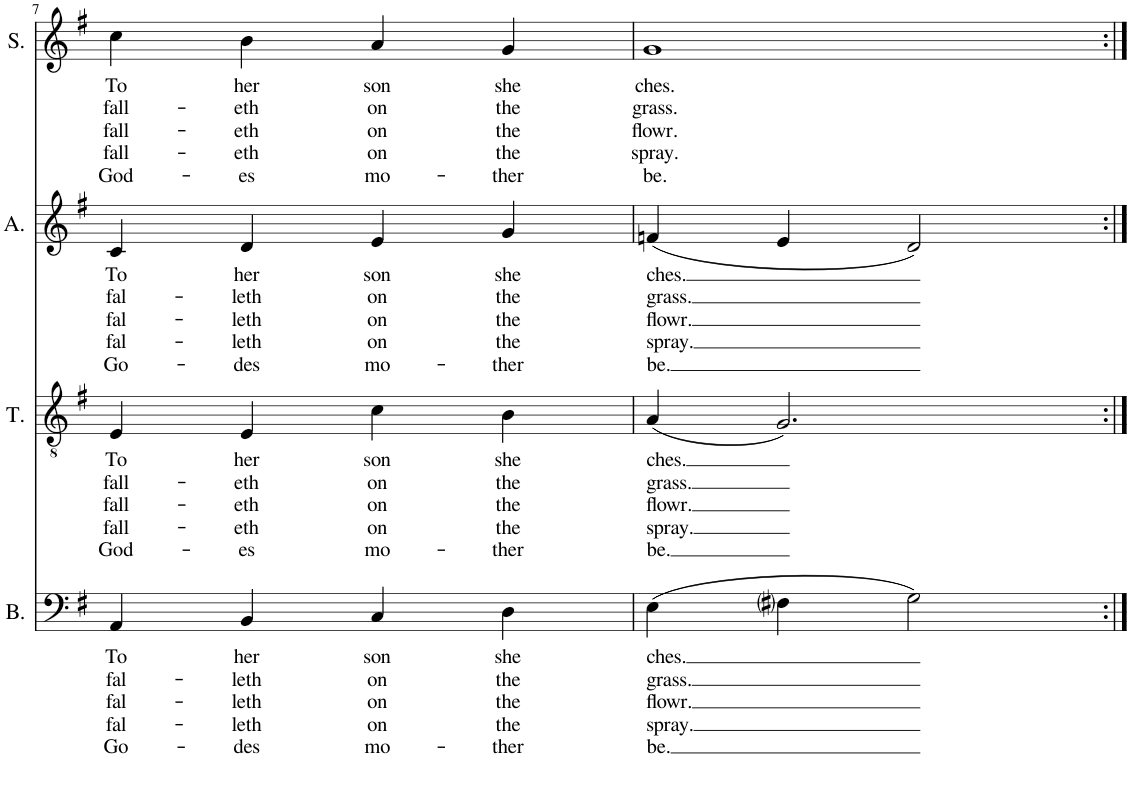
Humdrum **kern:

**kern	**text	**text	**text	**text	**text	**kern	**text	**text	**text	**text	**text	**kern	**text	**text	**text	**text	**text	**kern	**text	**text	**text	**text	**text
*part4	*part4	*part4	*part4	*part4	*part4	*part3	*part3	*part3	*part3	*part3	*part3	*part2	*part2	*part2	*part2	*part2	*part2	*part1	*part1	*part1	*part1	*part1	*part1
*staff4	*staff4	*staff4	*staff4	*staff4	*staff4	*staff3	*staff3	*staff3	*staff3	*staff3	*staff3	*staff2	*staff2	*staff2	*staff2	*staff2	*staff2	*staff1	*staff1	*staff1	*staff1	*staff1	*staff1
*I"Basse	*	*	*	*	*	*I"Ténor	*	*	*	*	*	*I"Alto	*	*	*	*	*	*I"Soprano	*	*	*	*	*
*I'B.	*	*	*	*	*	*I'T.	*	*	*	*	*	*I'A.	*	*	*	*	*	*I'S.	*	*	*	*	*
!!LO:PB:g=z
*clefF4	*	*	*	*	*	*clefGv2	*	*	*	*	*	*clefG2	*	*	*	*	*	*clefG2	*	*	*	*	*
*k[f#]	*	*	*	*	*	*k[f#]	*	*	*	*	*	*k[f#]	*	*	*	*	*	*k[f#]	*	*	*	*	*
*M4/4	*	*	*	*	*	*M4/4	*	*	*	*	*	*M4/4	*	*	*	*	*	*M4/4	*	*	*	*	*
=7	=7	=7	=7	=7	=7	=7	=7	=7	=7	=7	=7	=7	=7	=7	=7	=7	=7	=7	=7	=7	=7	=7	=7
!	!LO:LY:b	!LO:LY:b	!LO:LY:b	!LO:LY:b	!LO:LY:b	!	!LO:LY:b	!LO:LY:b	!LO:LY:b	!LO:LY:b	!LO:LY:b	!	!LO:LY:b	!LO:LY:b	!LO:LY:b	!LO:LY:b	!LO:LY:b	!	!LO:LY:b	!LO:LY:b	!LO:LY:b	!LO:LY:b	!LO:LY:b
4AA/	To	fal-	fal-	fal-	Go-	4E/	To	fall-	fall-	fall-	God-	4c/	To	fal-	fal-	fal-	Go-	4cc\	To	fall-	fall-	fall-	God-
!	!LO:LY:b	!LO:LY:b	!LO:LY:b	!LO:LY:b	!LO:LY:b	!	!LO:LY:b	!LO:LY:b	!LO:LY:b	!LO:LY:b	!LO:LY:b	!	!LO:LY:b	!LO:LY:b	!LO:LY:b	!LO:LY:b	!LO:LY:b	!	!LO:LY:b	!LO:LY:b	!LO:LY:b	!LO:LY:b	!LO:LY:b
4BB/	her	-leth	-leth	-leth	-des	4E/	her	-eth	-eth	-eth	-es	4d/	her	-leth	-leth	-leth	-des	4b\	her	-eth	-eth	-eth	-es
!	!LO:LY:b	!LO:LY:b	!LO:LY:b	!LO:LY:b	!LO:LY:b	!	!LO:LY:b	!LO:LY:b	!LO:LY:b	!LO:LY:b	!LO:LY:b	!	!LO:LY:b	!LO:LY:b	!LO:LY:b	!LO:LY:b	!LO:LY:b	!	!LO:LY:b	!LO:LY:b	!LO:LY:b	!LO:LY:b	!LO:LY:b
4C/	son	on	on	on	mo-	4c\	son	on	on	on	mo-	4e/	son	on	on	on	mo-	4a/	son	on	on	on	mo-
!	!LO:LY:b	!LO:LY:b	!LO:LY:b	!LO:LY:b	!LO:LY:b	!	!LO:LY:b	!LO:LY:b	!LO:LY:b	!LO:LY:b	!LO:LY:b	!	!LO:LY:b	!LO:LY:b	!LO:LY:b	!LO:LY:b	!LO:LY:b	!	!LO:LY:b	!LO:LY:b	!LO:LY:b	!LO:LY:b	!LO:LY:b
4D\	she	the	the	the	-ther	4B\	she	the	the	the	-ther	4g/	she	the	the	the	-ther	4g/	she	the	the	the	-ther
=8	=8	=8	=8	=8	=8	=8	=8	=8	=8	=8	=8	=8	=8	=8	=8	=8	=8	=8	=8	=8	=8	=8	=8
!	!LO:LY:b	!LO:LY:b	!LO:LY:b	!LO:LY:b	!LO:LY:b	!	!LO:LY:b	!LO:LY:b	!LO:LY:b	!LO:LY:b	!LO:LY:b	!	!LO:LY:b	!LO:LY:b	!LO:LY:b	!LO:LY:b	!LO:LY:b	!	!LO:LY:b	!LO:LY:b	!LO:LY:b	!LO:LY:b	!LO:LY:b
(4E\	ches.	grass.	flowr.	spray.	be.	(4A/	ches.	grass.	flowr.	spray.	be.	(4fn/	ches.	grass.	flowr.	spray.	be.	1g	ches.	grass.	flowr.	spray.	be.
4F#i\	.	.	.	.	.	2.G/)	.	.	.	.	.	4e/	.	.	.	.	.	.	.	.	.	.	.
2G\)	.	.	.	.	.	.	.	.	.	.	.	2d/)	.	.	.	.	.	.	.	.	.	.	.
=:|!	=:|!	=:|!	=:|!	=:|!	=:|!	=:|!	=:|!	=:|!	=:|!	=:|!	=:|!	=:|!	=:|!	=:|!	=:|!	=:|!	=:|!	=:|!	=:|!	=:|!	=:|!	=:|!	=:|!
*-	*-	*-	*-	*-	*-	*-	*-	*-	*-	*-	*-	*-	*-	*-	*-	*-	*-	*-	*-	*-	*-	*-	*-
